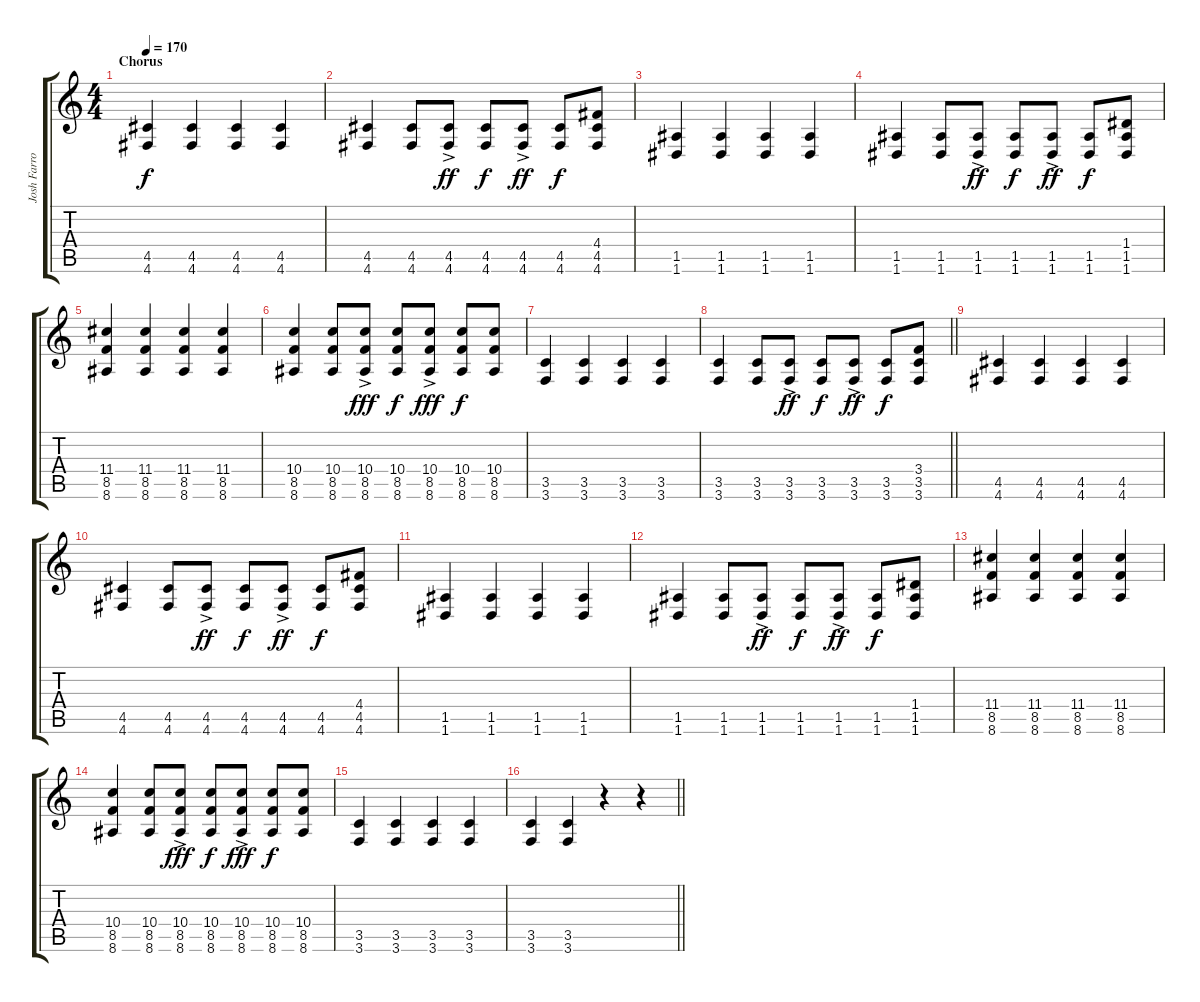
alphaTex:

\track ("Josh Farro (Rhythm Guitar/Right)" "Josh Farro") {instrument distortionguitar}
\staff {score tabs}
\tuning (E4 B3 G3 D3 A2 D2) {hide}
\ts (4 4)
\section ("" "Chorus")
\tempo 170
\clef g2
\ks c
(4.5 4.6).4{dy f} (4.5 4.6).4 (4.5 4.6).4 (4.5 4.6).4 |
(4.5 4.6).4 (4.5 4.6).8 (4.5 4.6{ac}).8{dy ff} (4.5 4.6).8{dy f} (4.5 4.6{ac}).8{dy ff} (4.5 4.6).8{dy f} (4.4 4.5 4.6).8 |
(1.5 1.6).4 (1.5 1.6).4 (1.5 1.6).4 (1.5 1.6).4 |
(1.5 1.6).4 (1.5 1.6).8 (1.5 1.6{ac}).8{dy ff} (1.5 1.6).8{dy f} (1.5 1.6{ac}).8{dy ff} (1.5 1.6).8{dy f} (1.4 1.5 1.6).8 |
(11.4 8.5 8.6).4 (11.4 8.5 8.6).4 (11.4 8.5 8.6).4 (11.4 8.5 8.6).4 |
(10.4 8.5 8.6).4 (10.4 8.5 8.6).8 (10.4{ac} 8.5{ac} 8.6{ac}).8{dy fff} (10.4 8.5 8.6).8{dy f} (10.4{ac} 8.5{ac} 8.6{ac}).8{dy fff} (10.4 8.5 8.6).8{dy f} (10.4 8.5 8.6).8 |
(3.5 3.6).4 (3.5 3.6).4 (3.5 3.6).4 (3.5 3.6).4 |
\barLineRight lightlight
(3.5 3.6).4 (3.5 3.6).8 (3.5 3.6{ac}).8{dy ff} (3.5 3.6).8{dy f} (3.5 3.6{ac}).8{dy ff} (3.5 3.6).8{dy f} (3.4 3.5 3.6).8 |
(4.5 4.6).4 (4.5 4.6).4 (4.5 4.6).4 (4.5 4.6).4 |
(4.5 4.6).4 (4.5 4.6).8 (4.5 4.6{ac}).8{dy ff} (4.5 4.6).8{dy f} (4.5 4.6{ac}).8{dy ff} (4.5 4.6).8{dy f} (4.4 4.5 4.6).8 |
(1.5 1.6).4 (1.5 1.6).4 (1.5 1.6).4 (1.5 1.6).4 |
(1.5 1.6).4 (1.5 1.6).8 (1.5 1.6{ac}).8{dy ff} (1.5 1.6).8{dy f} (1.5 1.6{ac}).8{dy ff} (1.5 1.6).8{dy f} (1.4 1.5 1.6).8 |
(11.4 8.5 8.6).4 (11.4 8.5 8.6).4 (11.4 8.5 8.6).4 (11.4 8.5 8.6).4 |
(10.4 8.5 8.6).4 (10.4 8.5 8.6).8 (10.4{ac} 8.5{ac} 8.6{ac}).8{dy fff} (10.4 8.5 8.6).8{dy f} (10.4{ac} 8.5{ac} 8.6{ac}).8{dy fff} (10.4 8.5 8.6).8{dy f} (10.4 8.5 8.6).8 |
(3.5 3.6).4 (3.5 3.6).4 (3.5 3.6).4 (3.5 3.6).4 |
\barLineRight lightlight
(3.5 3.6).4 (3.5 3.6).4 r.4 r.4
